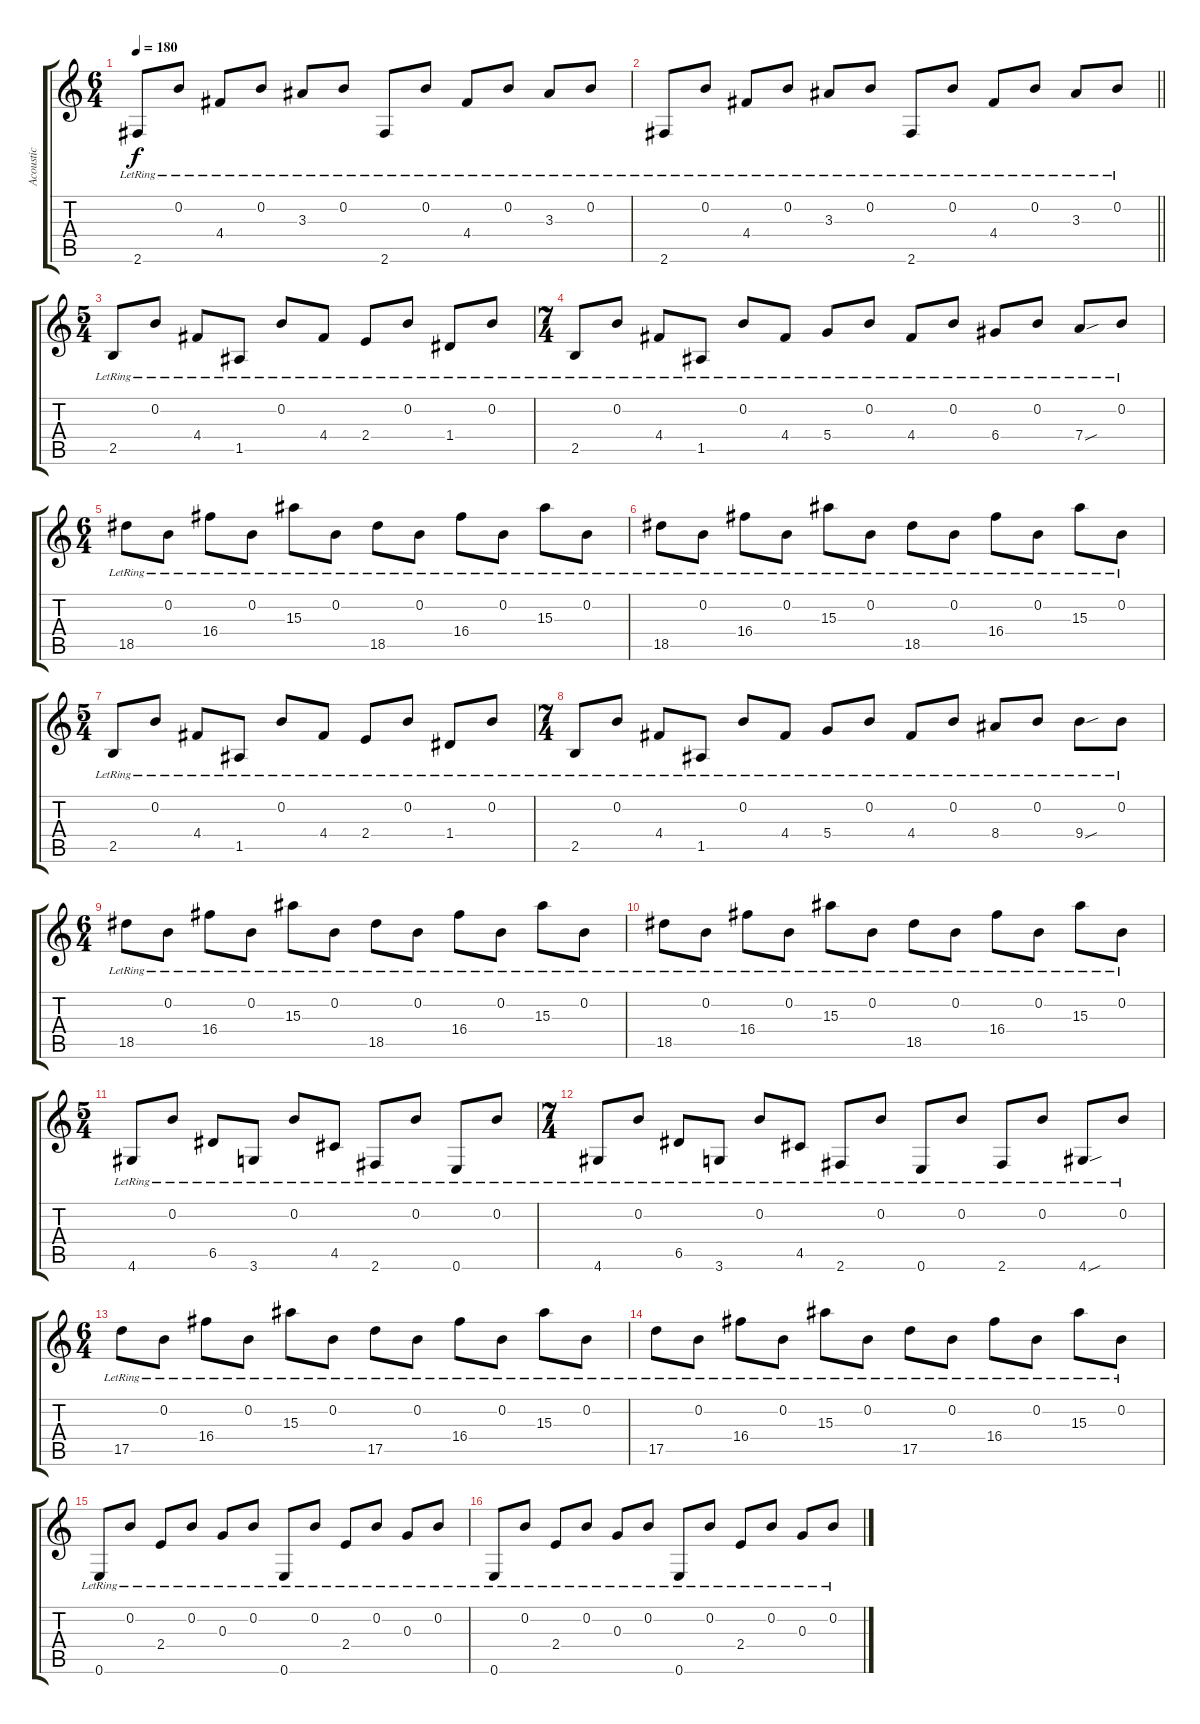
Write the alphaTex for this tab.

\track ("Acoustic" "Acoustic") {instrument acousticguitarnylon}
\staff {score tabs}
\tuning (E4 B3 G3 D3 A2 E2) {hide}
\ts (6 4)
\tempo 180
\clef g2
\ks c
2.6{lr}.8{dy f} 0.2{lr}.8 4.4{lr}.8 0.2{lr}.8 3.3{lr}.8 0.2{lr}.8 2.6{lr}.8 0.2{lr}.8 4.4{lr}.8 0.2{lr}.8 3.3{lr}.8 0.2{lr}.8 |
\barLineRight lightlight
2.6{lr}.8 0.2{lr}.8 4.4{lr}.8 0.2{lr}.8 3.3{lr}.8 0.2{lr}.8 2.6{lr}.8 0.2{lr}.8 4.4{lr}.8 0.2{lr}.8 3.3{lr}.8 0.2{lr}.8 |
\ts (5 4)
2.5{lr}.8 0.2{lr}.8 4.4{lr}.8 1.5{lr}.8 0.2{lr}.8 4.4{lr}.8 2.4{lr}.8 0.2{lr}.8 1.4{lr}.8 0.2{lr}.8 |
\ts (7 4)
2.5{lr}.8 0.2{lr}.8 4.4{lr}.8 1.5{lr}.8 0.2{lr}.8 4.4{lr}.8 5.4{lr}.8 0.2{lr}.8 4.4{lr}.8 0.2{lr}.8 6.4{lr}.8 0.2{lr}.8 7.4{sou lr}.8 0.2{lr}.8 |
\ts (6 4)
18.5{lr}.8 0.2{lr}.8 16.4{lr}.8 0.2{lr}.8 15.3{lr}.8 0.2{lr}.8 18.5{lr}.8 0.2{lr}.8 16.4{lr}.8 0.2{lr}.8 15.3{lr}.8 0.2{lr}.8 |
18.5{lr}.8 0.2{lr}.8 16.4{lr}.8 0.2{lr}.8 15.3{lr}.8 0.2{lr}.8 18.5{lr}.8 0.2{lr}.8 16.4{lr}.8 0.2{lr}.8 15.3{lr}.8 0.2{lr}.8 |
\ts (5 4)
2.5{lr}.8 0.2{lr}.8 4.4{lr}.8 1.5{lr}.8 0.2{lr}.8 4.4{lr}.8 2.4{lr}.8 0.2{lr}.8 1.4{lr}.8 0.2{lr}.8 |
\ts (7 4)
2.5{lr}.8 0.2{lr}.8 4.4{lr}.8 1.5{lr}.8 0.2{lr}.8 4.4{lr}.8 5.4{lr}.8 0.2{lr}.8 4.4{lr}.8 0.2{lr}.8 8.4{lr}.8 0.2{lr}.8 9.4{sou lr}.8 0.2{lr}.8 |
\ts (6 4)
18.5{lr}.8 0.2{lr}.8 16.4{lr}.8 0.2{lr}.8 15.3{lr}.8 0.2{lr}.8 18.5{lr}.8 0.2{lr}.8 16.4{lr}.8 0.2{lr}.8 15.3{lr}.8 0.2{lr}.8 |
18.5{lr}.8 0.2{lr}.8 16.4{lr}.8 0.2{lr}.8 15.3{lr}.8 0.2{lr}.8 18.5{lr}.8 0.2{lr}.8 16.4{lr}.8 0.2{lr}.8 15.3{lr}.8 0.2{lr}.8 |
\ts (5 4)
4.6{lr}.8 0.2{lr}.8 6.5{lr}.8 3.6{lr}.8 0.2{lr}.8 4.5{lr}.8 2.6{lr}.8 0.2{lr}.8 0.6{lr}.8 0.2{lr}.8 |
\ts (7 4)
4.6{lr}.8 0.2{lr}.8 6.5{lr}.8 3.6{lr}.8 0.2{lr}.8 4.5{lr}.8 2.6{lr}.8 0.2{lr}.8 0.6{lr}.8 0.2{lr}.8 2.6{lr}.8 0.2{lr}.8 4.6{sou lr}.8 0.2{lr}.8 |
\ts (6 4)
17.5{lr}.8 0.2{lr}.8 16.4{lr}.8 0.2{lr}.8 15.3{lr}.8 0.2{lr}.8 17.5{lr}.8 0.2{lr}.8 16.4{lr}.8 0.2{lr}.8 15.3{lr}.8 0.2{lr}.8 |
17.5{lr}.8 0.2{lr}.8 16.4{lr}.8 0.2{lr}.8 15.3{lr}.8 0.2{lr}.8 17.5{lr}.8 0.2{lr}.8 16.4{lr}.8 0.2{lr}.8 15.3{lr}.8 0.2{lr}.8 |
0.6{lr}.8 0.2{lr}.8 2.4{lr}.8 0.2{lr}.8 0.3{lr}.8 0.2{lr}.8 0.6{lr}.8 0.2{lr}.8 2.4{lr}.8 0.2{lr}.8 0.3{lr}.8 0.2{lr}.8 |
0.6{lr}.8 0.2{lr}.8 2.4{lr}.8 0.2{lr}.8 0.3{lr}.8 0.2{lr}.8 0.6{lr}.8 0.2{lr}.8 2.4{lr}.8 0.2{lr}.8 0.3{lr}.8 0.2{lr}.8
